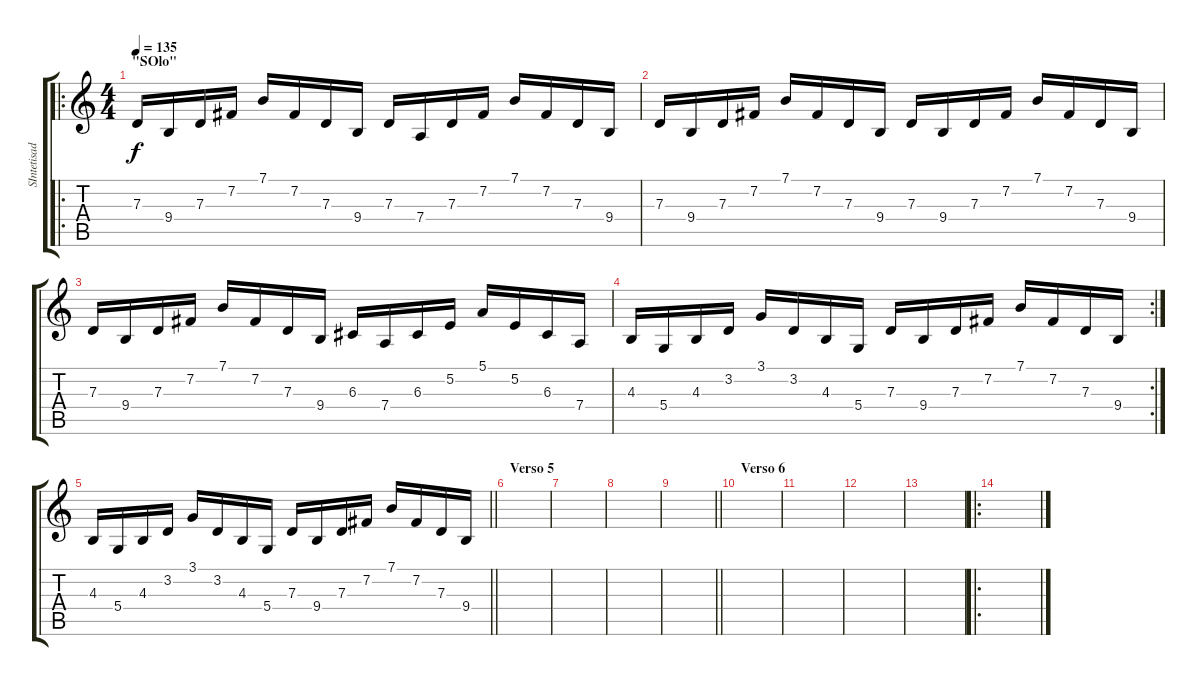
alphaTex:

\track ("SIntetisador 2" "SIntetisad") {instrument orchestralharp}
\staff {score tabs}
\tuning (E4 B3 G3 D3 A2 E2) {hide}
\ro
\ts (4 4)
\section ("" "\"SOlo\"")
\tempo 135
\clef g2
\ks c
7.3.16{dy f} 9.4.16 7.3.16 7.2.16 7.1.16 7.2.16 7.3.16 9.4.16 7.3.16 7.4.16 7.3.16 7.2.16 7.1.16 7.2.16 7.3.16 9.4.16 |
7.3.16 9.4.16 7.3.16 7.2.16 7.1.16 7.2.16 7.3.16 9.4.16 7.3.16 9.4.16 7.3.16 7.2.16 7.1.16 7.2.16 7.3.16 9.4.16 |
7.3.16 9.4.16 7.3.16 7.2.16 7.1.16 7.2.16 7.3.16 9.4.16 6.3.16 7.4.16 6.3.16 5.2.16 5.1.16 5.2.16 6.3.16 7.4.16 |
\rc 2
4.3.16 5.4.16 4.3.16 3.2.16 3.1.16 3.2.16 4.3.16 5.4.16 7.3.16 9.4.16 7.3.16 7.2.16 7.1.16 7.2.16 7.3.16 9.4.16 |
\barLineRight lightlight
4.3.16 5.4.16 4.3.16 3.2.16 3.1.16 3.2.16 4.3.16 5.4.16 7.3.16 9.4.16 7.3.16 7.2.16 7.1.16 7.2.16 7.3.16 9.4.16 |
\section ("" "Verso 5")
|
|
|
\barLineRight lightlight
|
\section ("" "Verso 6")
|
|
|
|
\ro
